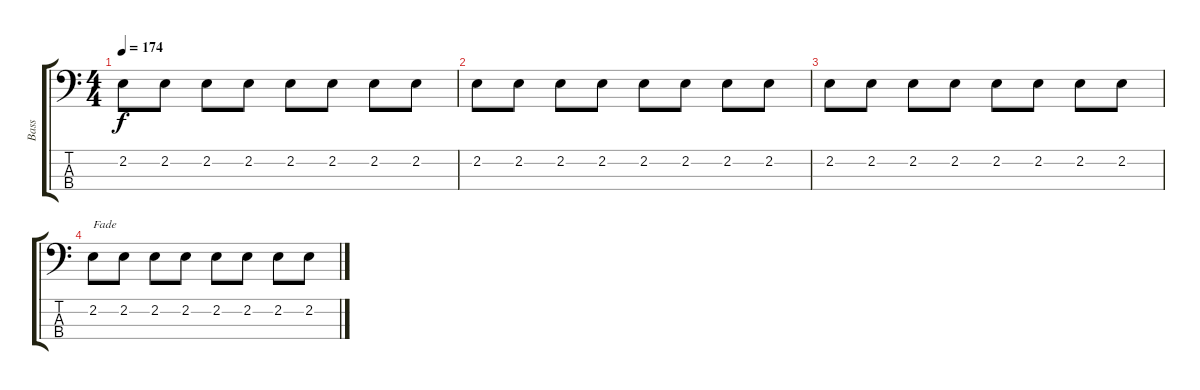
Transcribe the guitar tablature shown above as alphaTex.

\track ("Bass" "Bass") {instrument acousticbass}
\staff {score tabs}
\tuning (G2 D2 A1 E1) {hide}
\ts (4 4)
\tempo 174
\clef f4
\ks c
2.2.8{dy f} 2.2.8 2.2.8 2.2.8 2.2.8 2.2.8 2.2.8 2.2.8 |
2.2.8{volume 0} 2.2.8 2.2.8 2.2.8 2.2.8 2.2.8 2.2.8 2.2.8 |
2.2.8 2.2.8 2.2.8 2.2.8 2.2.8 2.2.8 2.2.8 2.2.8 |
2.2.8{txt "Fade"} 2.2.8 2.2.8 2.2.8 2.2.8 2.2.8 2.2.8 2.2.8
